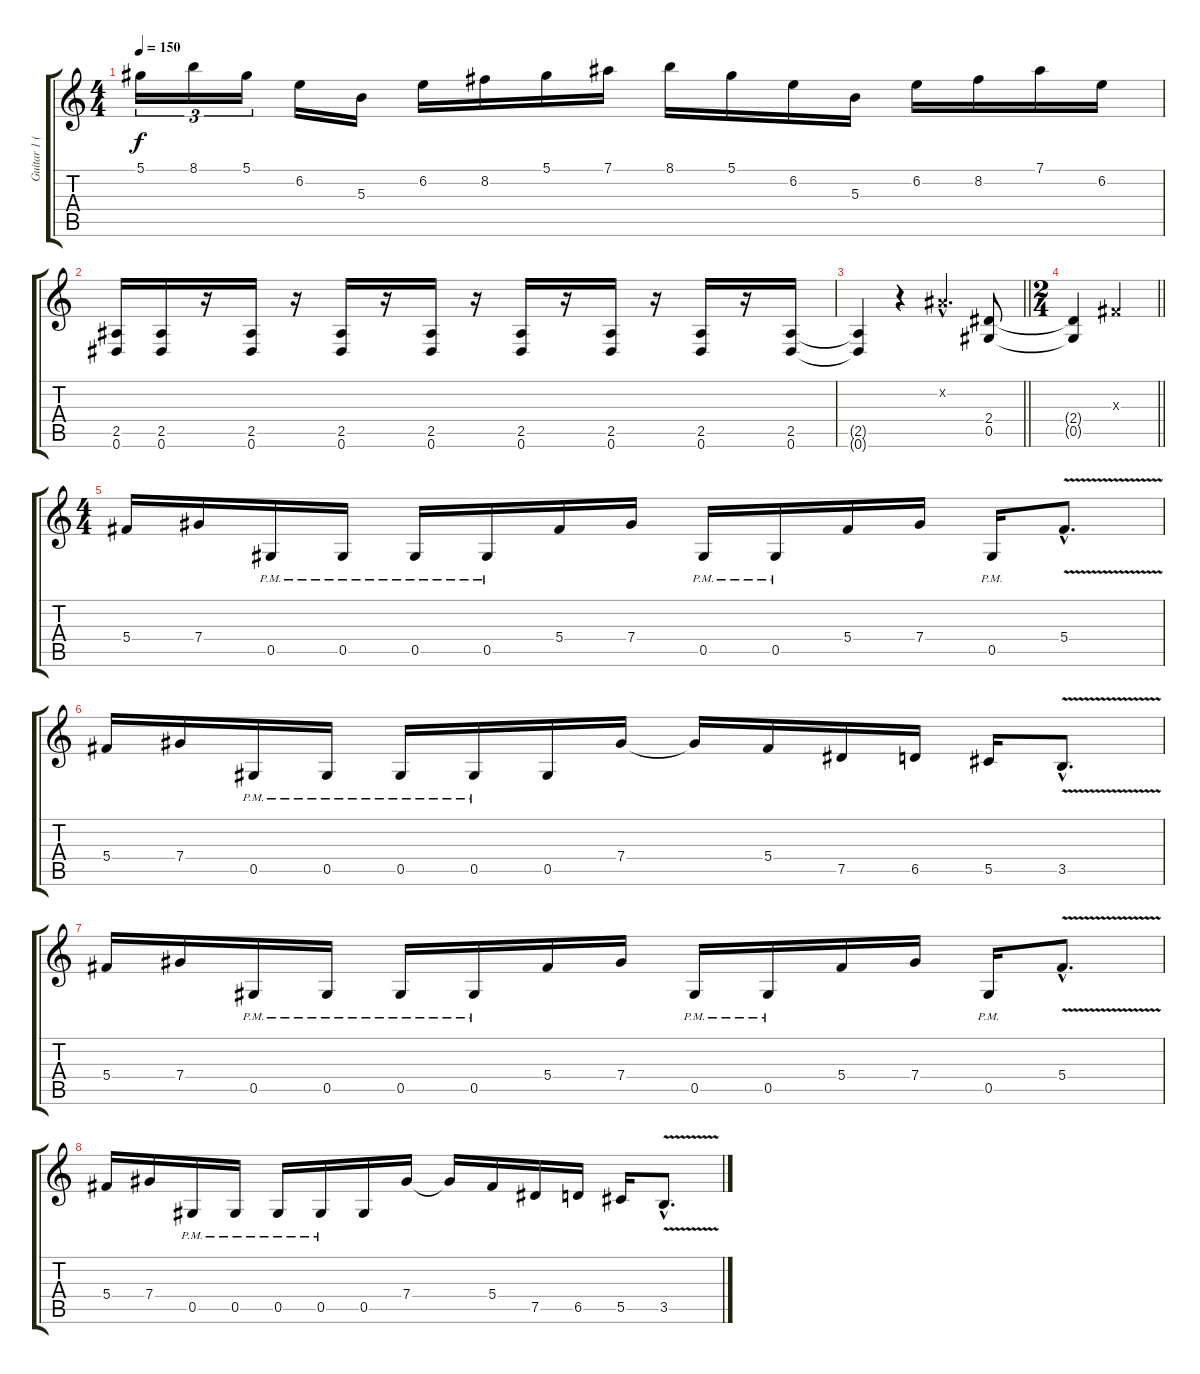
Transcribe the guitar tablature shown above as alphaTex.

\track ("Guitar 1 (SheJa)" "Guitar 1 (") {instrument distortionguitar}
\staff {score tabs}
\tuning (Eb4 Bb3 Gb3 Db3 Ab2 Eb2) {hide}
\ts (4 4)
\tempo 150
\clef g2
\ks c
5.1.16{tu (3 2) dy f} 8.1.16{tu (3 2)} 5.1.16{tu (3 2)} 6.2.16 5.3.16 6.2.16 8.2.16 5.1.16 7.1.16 8.1.16 5.1.16 6.2.16 5.3.16 6.2.16 8.2.16 7.1.16 6.2.16 |
(2.5 0.6).16 (2.5 0.6).16 r.16 (2.5 0.6).16 r.16 (2.5 0.6).16 r.16 (2.5 0.6).16 r.16 (2.5 0.6).16 r.16 (2.5 0.6).16 r.16 (2.5 0.6).16 r.16 (2.5 0.6).16 |
\barLineRight lightlight
(2.5{t} 0.6{t}).4 r.4 0.2{hac x}.4{d} (2.4 0.5).8 |
\ts (2 4)
\barLineRight lightlight
(2.4{t} 0.5{t}).4 0.3{x}.4 |
\ts (4 4)
5.4.16 7.4.16 0.5{pm}.16 0.5{pm}.16 0.5{pm}.16 0.5{pm}.16 5.4.16 7.4.16 0.5{pm}.16 0.5{pm}.16 5.4.16 7.4.16 0.5{pm}.16 5.4{v hac}.8{d} |
5.4.16 7.4.16 0.5{pm}.16 0.5{pm}.16 0.5{pm}.16 0.5{pm}.16 0.5.16 7.4.16 7.4{t}.16 5.4.16 7.5.16 6.5.16 5.5.16 3.5{v hac}.8{d} |
5.4.16 7.4.16 0.5{pm}.16 0.5{pm}.16 0.5{pm}.16 0.5{pm}.16 5.4.16 7.4.16 0.5{pm}.16 0.5{pm}.16 5.4.16 7.4.16 0.5{pm}.16 5.4{v hac}.8{d} |
5.4.16 7.4.16 0.5{pm}.16 0.5{pm}.16 0.5{pm}.16 0.5{pm}.16 0.5.16 7.4.16 7.4{t}.16 5.4.16 7.5.16 6.5.16 5.5.16 3.5{v hac}.8{d}
